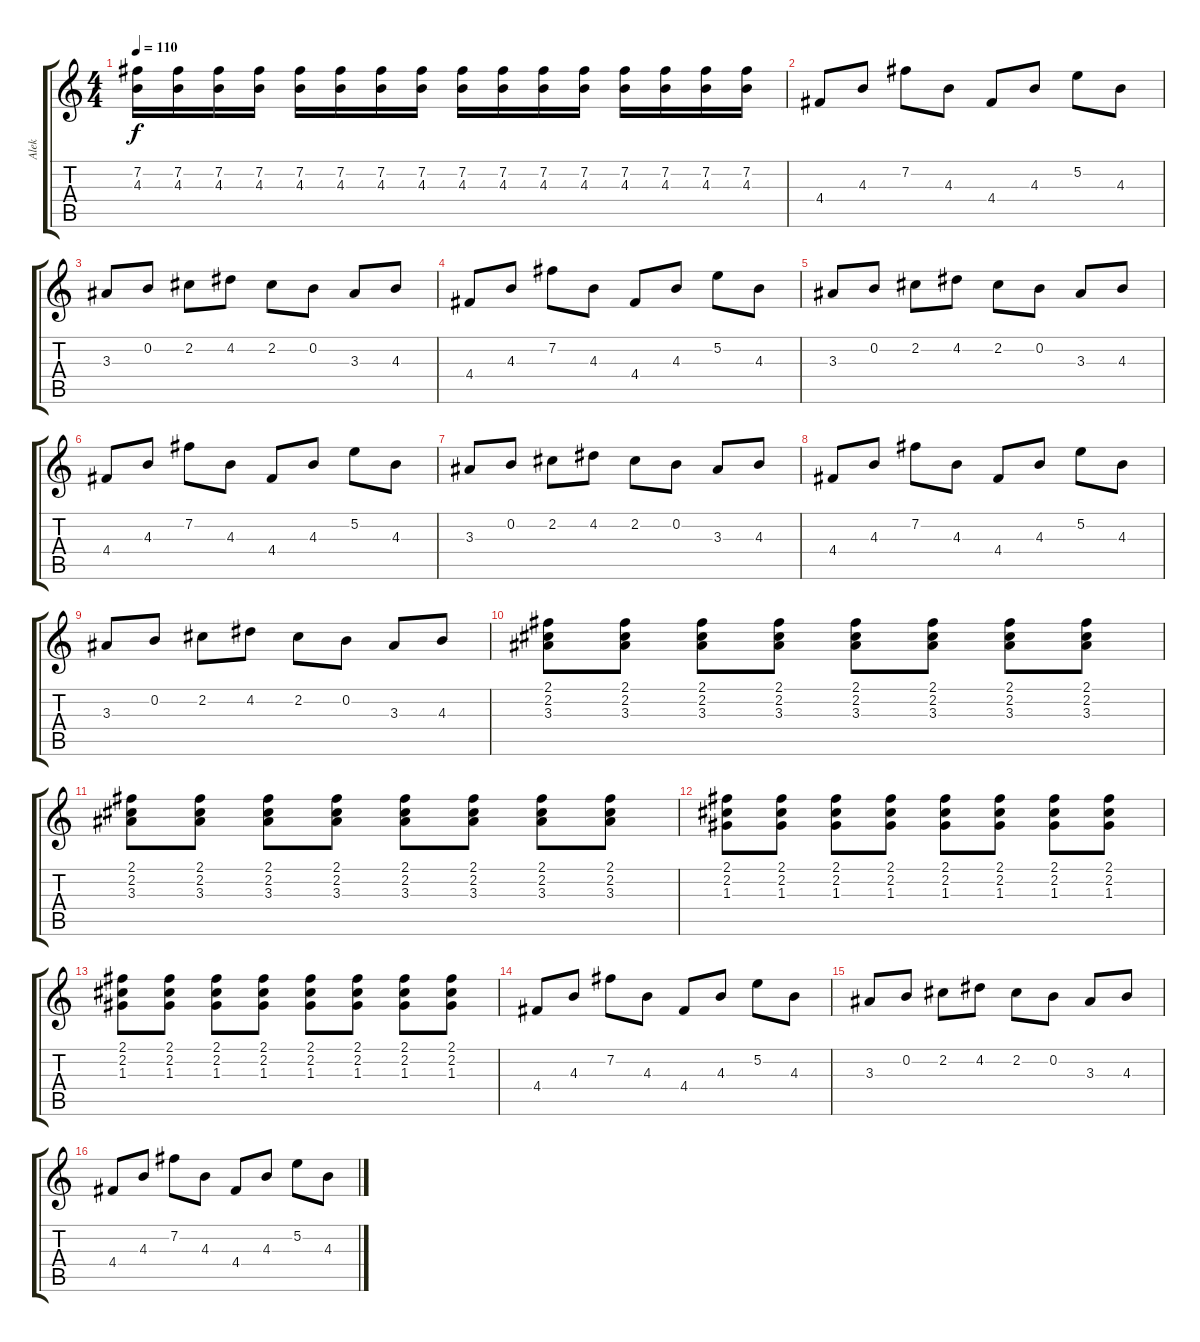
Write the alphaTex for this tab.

\track ("Alek" "Alek") {instrument distortionguitar}
\staff {score tabs}
\tuning (E4 B3 G3 D3 A2 E2) {hide}
\ts (4 4)
\tempo 110
\clef g2
\ks c
(7.2 4.3).16{dy f} (7.2 4.3).16 (7.2 4.3).16 (7.2 4.3).16 (7.2 4.3).16 (7.2 4.3).16 (7.2 4.3).16 (7.2 4.3).16 (7.2 4.3).16 (7.2 4.3).16 (7.2 4.3).16 (7.2 4.3).16 (7.2 4.3).16 (7.2 4.3).16 (7.2 4.3).16 (7.2 4.3).16 |
4.4.8{instrument electricguitarclean} 4.3.8 7.2.8 4.3.8 4.4.8 4.3.8 5.2.8 4.3.8 |
3.3.8 0.2.8 2.2.8 4.2.8 2.2.8 0.2.8 3.3.8 4.3.8 |
4.4.8{instrument electricguitarclean} 4.3.8 7.2.8 4.3.8 4.4.8 4.3.8 5.2.8 4.3.8 |
3.3.8 0.2.8 2.2.8 4.2.8 2.2.8 0.2.8 3.3.8 4.3.8 |
4.4.8{instrument electricguitarclean} 4.3.8 7.2.8 4.3.8 4.4.8 4.3.8 5.2.8 4.3.8 |
3.3.8 0.2.8 2.2.8 4.2.8 2.2.8 0.2.8 3.3.8 4.3.8 |
4.4.8{instrument electricguitarclean} 4.3.8 7.2.8 4.3.8 4.4.8 4.3.8 5.2.8 4.3.8 |
3.3.8 0.2.8 2.2.8 4.2.8 2.2.8 0.2.8 3.3.8 4.3.8 |
(2.1 2.2 3.3).8 (2.1 2.2 3.3).8 (2.1 2.2 3.3).8 (2.1 2.2 3.3).8 (2.1 2.2 3.3).8 (2.1 2.2 3.3).8 (2.1 2.2 3.3).8 (2.1 2.2 3.3).8 |
(2.1 2.2 3.3).8 (2.1 2.2 3.3).8 (2.1 2.2 3.3).8 (2.1 2.2 3.3).8 (2.1 2.2 3.3).8 (2.1 2.2 3.3).8 (2.1 2.2 3.3).8 (2.1 2.2 3.3).8 |
(2.1 2.2 1.3).8 (2.1 2.2 1.3).8 (2.1 2.2 1.3).8 (2.1 2.2 1.3).8 (2.1 2.2 1.3).8 (2.1 2.2 1.3).8 (2.1 2.2 1.3).8 (2.1 2.2 1.3).8 |
(2.1 2.2 1.3).8 (2.1 2.2 1.3).8 (2.1 2.2 1.3).8 (2.1 2.2 1.3).8 (2.1 2.2 1.3).8 (2.1 2.2 1.3).8 (2.1 2.2 1.3).8 (2.1 2.2 1.3).8 |
4.4.8{instrument electricguitarclean} 4.3.8 7.2.8 4.3.8 4.4.8 4.3.8 5.2.8 4.3.8 |
3.3.8 0.2.8 2.2.8 4.2.8 2.2.8 0.2.8 3.3.8 4.3.8 |
4.4.8{instrument electricguitarclean} 4.3.8 7.2.8 4.3.8 4.4.8 4.3.8 5.2.8 4.3.8
